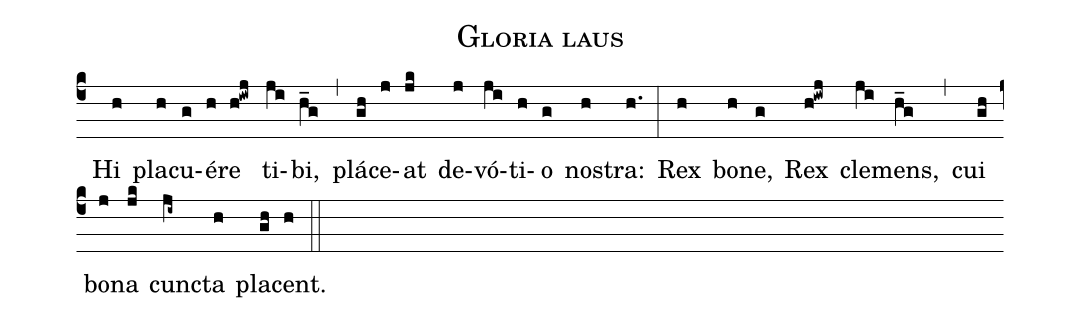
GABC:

name:Gloria laus;
office-part:Hymnus;
mode:1;
%%
(c4) () Hi(h) pla(h)cu(g)é(h)re(h!iwj) ti(ji)bi,(h_g) (,) plá(gh)ce(j)at(jk) de(j)vó(ji)ti(h)o(g) no(h)stra:(h.) (:) Rex(h) bo(h)ne,(g) Rex(h!iwj) cle(ji)mens,(h_g) (,) cui(gh) bo(j)na(jk) cunc(ji~)ta(h) pla(gh)cent.(h) (::)
